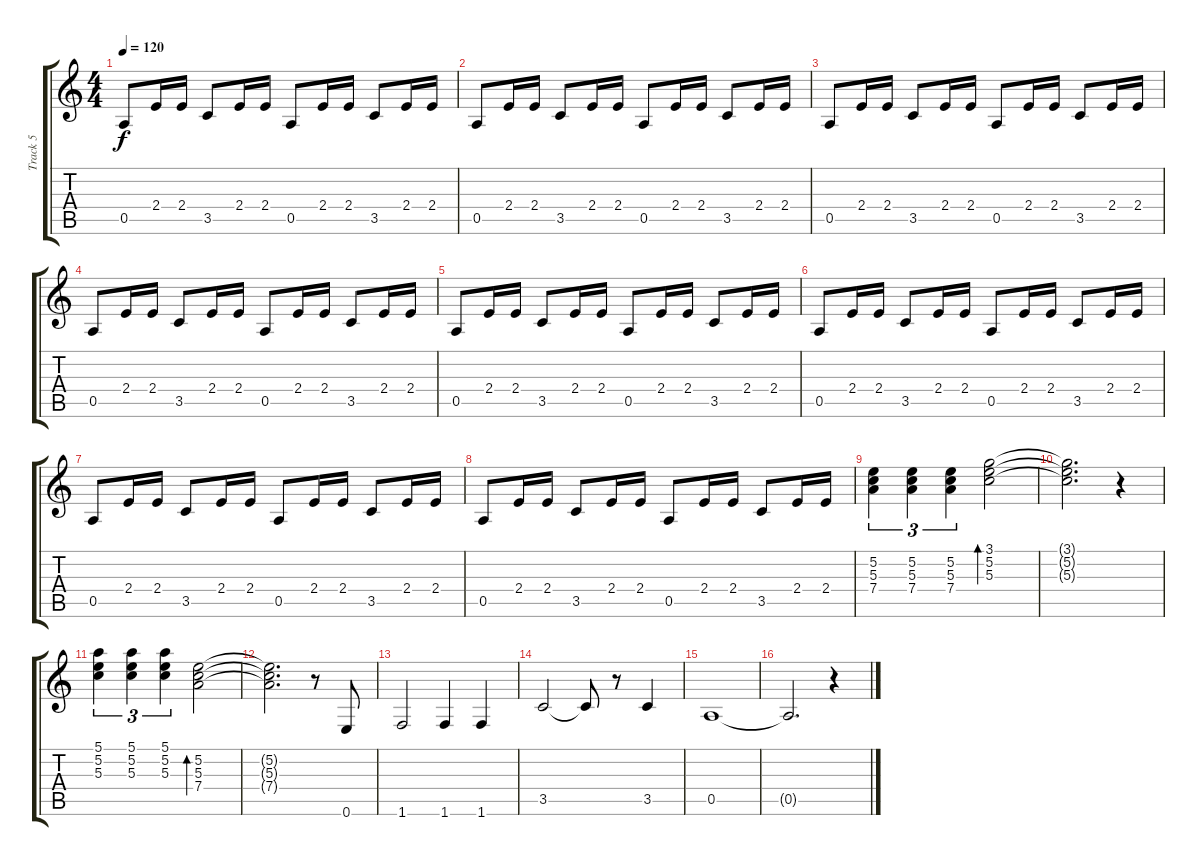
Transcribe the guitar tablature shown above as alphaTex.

\track ("Track 5" "Track 5") {instrument acousticguitarsteel}
\staff {score tabs}
\tuning (E4 B3 G3 D3 A2 E2) {hide}
\ts (4 4)
\tempo 120
\clef g2
\ks c
0.5.8{dy f} 2.4.16 2.4.16 3.5.8 2.4.16 2.4.16 0.5.8 2.4.16 2.4.16 3.5.8 2.4.16 2.4.16 |
0.5.8 2.4.16 2.4.16 3.5.8 2.4.16 2.4.16 0.5.8 2.4.16 2.4.16 3.5.8 2.4.16 2.4.16 |
0.5.8 2.4.16 2.4.16 3.5.8 2.4.16 2.4.16 0.5.8 2.4.16 2.4.16 3.5.8 2.4.16 2.4.16 |
0.5.8 2.4.16 2.4.16 3.5.8 2.4.16 2.4.16 0.5.8 2.4.16 2.4.16 3.5.8 2.4.16 2.4.16 |
0.5.8 2.4.16 2.4.16 3.5.8 2.4.16 2.4.16 0.5.8 2.4.16 2.4.16 3.5.8 2.4.16 2.4.16 |
0.5.8 2.4.16 2.4.16 3.5.8 2.4.16 2.4.16 0.5.8 2.4.16 2.4.16 3.5.8 2.4.16 2.4.16 |
0.5.8 2.4.16 2.4.16 3.5.8 2.4.16 2.4.16 0.5.8 2.4.16 2.4.16 3.5.8 2.4.16 2.4.16 |
0.5.8 2.4.16 2.4.16 3.5.8 2.4.16 2.4.16 0.5.8 2.4.16 2.4.16 3.5.8 2.4.16 2.4.16 |
(5.2 5.3 7.4).4{tu (3 2)} (5.2 5.3 7.4).4{tu (3 2)} (5.2 5.3 7.4).4{tu (3 2)} (3.1 5.2 5.3).2{bd 240} |
(3.1{t} 5.2{t} 5.3{t}).2{d} r.4 |
(5.1 5.2 5.3).4{tu (3 2)} (5.1 5.2 5.3).4{tu (3 2)} (5.1 5.2 5.3).4{tu (3 2)} (5.2 5.3 7.4).2{bd 240} |
(5.2{t} 5.3{t} 7.4{t}).2{d} r.8 0.6.8 |
1.6.2 1.6.4 1.6.4 |
3.5.2 3.5{t}.8 r.8 3.5.4 |
0.5.1 |
0.5{t}.2{d} r.4
